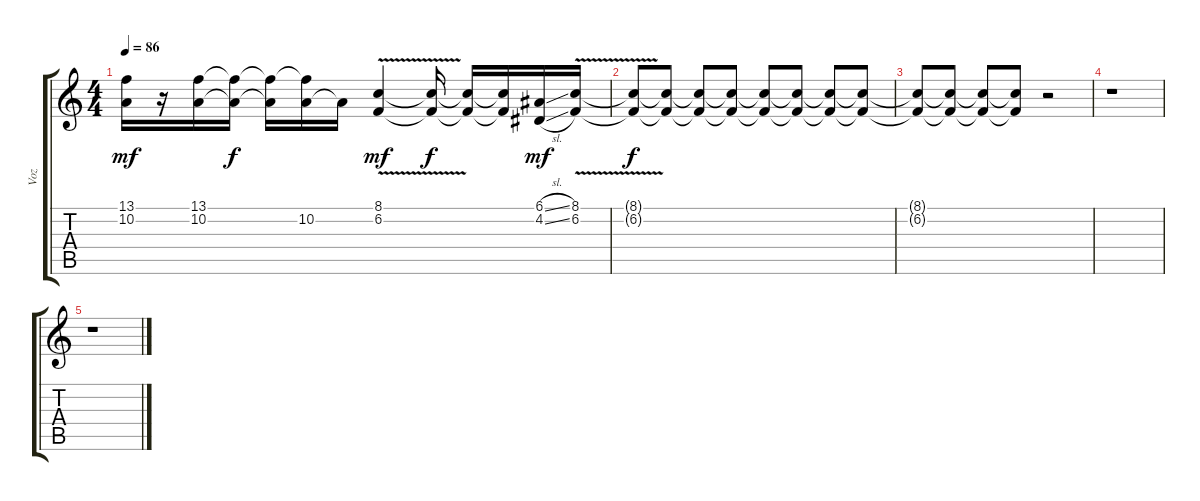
\track ("Voz" "Voz") {instrument flute}
\staff {score tabs}
\tuning (E4 B3 G3 D3 A2 E2) {hide}
\ts (4 4)
\tempo 86
\clef g2
\ks c
(13.1 10.2).16{dy mf volume 16} r.16 (13.1 10.2).16 (13.1{t} 10.2{t}).16{dy f} (13.1{t} 10.2{t}).16 (13.1{t} 10.2).16 10.2{t}.16 (8.1{v} 6.2).4{dy mf} (8.1{t} 6.2{t}).16{dy f} (8.1{t} 6.2{t}).16 (8.1{t} 6.2{t}).16 (6.1{sl} 4.2{sl}).16{dy mf} (8.1{v} 6.2).16 |
(8.1{t} 6.2{t}).8{dy f} (8.1{t} 6.2{t}).8{volume 14} (8.1{t} 6.2{t}).8 (8.1{t} 6.2{t}).8{volume 13} (8.1{t} 6.2{t}).8 (8.1{t} 6.2{t}).8{volume 11} (8.1{t} 6.2{t}).8 (8.1{t} 6.2{t}).8{volume 10} |
(8.1{t} 6.2{t}).8 (8.1{t} 6.2{t}).8{volume 9} (8.1{t} 6.2{t}).8 (8.1{t} 6.2{t}).8{volume 8} r.2 |
r.1 |
r.1
